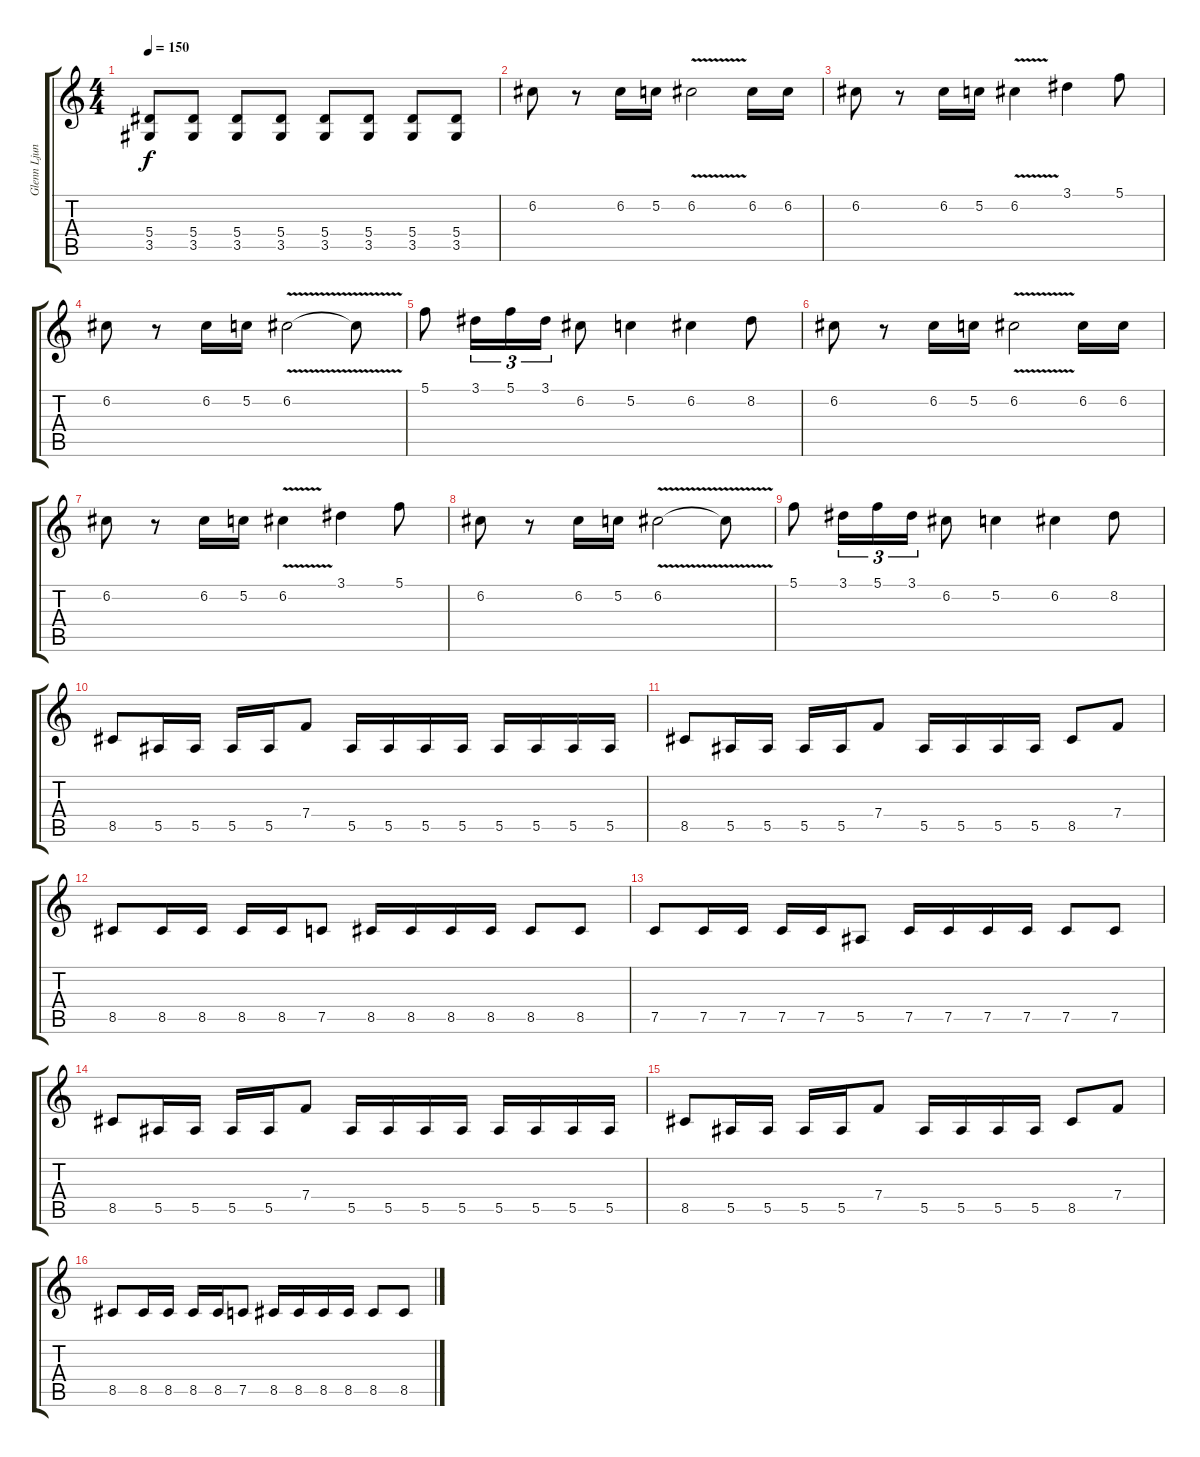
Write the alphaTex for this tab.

\track ("Glenn Ljungström" "Glenn Ljun") {instrument distortionguitar}
\staff {score tabs}
\tuning (C4 G3 Eb3 Bb2 F2 C2) {hide}
\ts (4 4)
\tempo 150
\clef g2
\ks c
(5.4 3.5).8{dy f} (5.4 3.5).8 (5.4 3.5).8 (5.4 3.5).8 (5.4 3.5).8 (5.4 3.5).8 (5.4 3.5).8 (5.4 3.5).8 |
6.2.8 r.8 6.2.16 5.2.16 6.2{v}.2 6.2.16 6.2.16 |
6.2.8 r.8 6.2.16 5.2.16 6.2{v}.4 3.1.4 5.1.8 |
6.2.8 r.8 6.2.16 5.2.16 6.2{v}.2 6.2{t}.8 |
5.1.8 3.1.16{tu (3 2)} 5.1.16{tu (3 2)} 3.1.16{tu (3 2)} 6.2.8 5.2.4 6.2.4 8.2.8 |
6.2.8 r.8 6.2.16 5.2.16 6.2{v}.2 6.2.16 6.2.16 |
6.2.8 r.8 6.2.16 5.2.16 6.2{v}.4 3.1.4 5.1.8 |
6.2.8 r.8 6.2.16 5.2.16 6.2{v}.2 6.2{t}.8 |
5.1.8 3.1.16{tu (3 2)} 5.1.16{tu (3 2)} 3.1.16{tu (3 2)} 6.2.8 5.2.4 6.2.4 8.2.8 |
8.5.8 5.5.16 5.5.16 5.5.16 5.5.16 7.4.8 5.5.16 5.5.16 5.5.16 5.5.16 5.5.16 5.5.16 5.5.16 5.5.16 |
8.5.8 5.5.16 5.5.16 5.5.16 5.5.16 7.4.8 5.5.16 5.5.16 5.5.16 5.5.16 8.5.8 7.4.8 |
8.5.8 8.5.16 8.5.16 8.5.16 8.5.16 7.5.8 8.5.16 8.5.16 8.5.16 8.5.16 8.5.8 8.5.8 |
7.5.8 7.5.16 7.5.16 7.5.16 7.5.16 5.5.8 7.5.16 7.5.16 7.5.16 7.5.16 7.5.8 7.5.8 |
8.5.8 5.5.16 5.5.16 5.5.16 5.5.16 7.4.8 5.5.16 5.5.16 5.5.16 5.5.16 5.5.16 5.5.16 5.5.16 5.5.16 |
8.5.8 5.5.16 5.5.16 5.5.16 5.5.16 7.4.8 5.5.16 5.5.16 5.5.16 5.5.16 8.5.8 7.4.8 |
8.5.8 8.5.16 8.5.16 8.5.16 8.5.16 7.5.8 8.5.16 8.5.16 8.5.16 8.5.16 8.5.8 8.5.8
